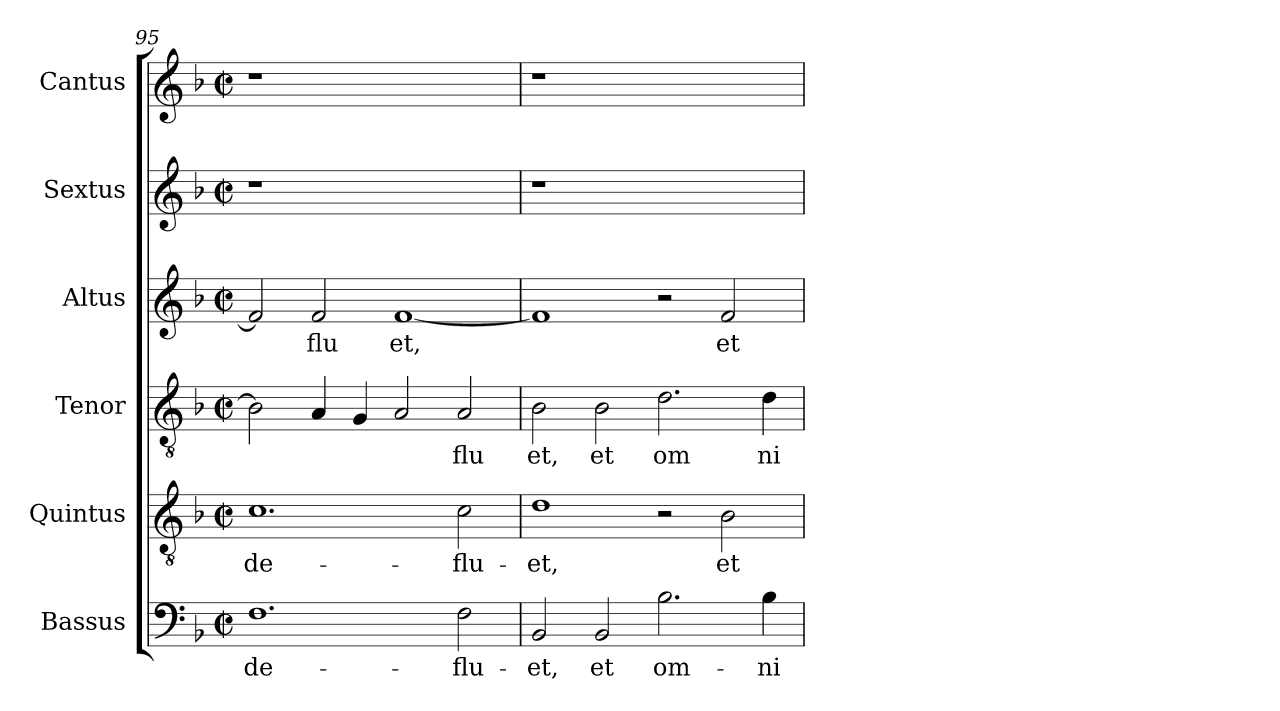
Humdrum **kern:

**kern	**text	**kern	**text	**kern	**text	**kern	**text	**kern	**kern
*part6	*part6	*part5	*part5	*part4	*part4	*part3	*part3	*part2	*part1
*staff6	*staff6	*staff5	*staff5	*staff4	*staff4	*staff3	*staff3	*staff2	*staff1
*I"Bassus	*	*I"Quintus	*	*I"Tenor	*	*I"Altus	*	*I"Sextus	*I"Cantus
*I'B	*	*I'Q	*	*I'T	*	*I'A	*	*I'S	*I'C
*clefF4	*	*clefGv2	*	*clefGv2	*	*clefG2	*	*clefG2	*clefG2
*k[b-]	*	*k[b-]	*	*k[b-]	*	*k[b-]	*	*k[b-]	*k[b-]
*F:	*	*F:	*	*F:	*	*F:	*	*F:	*F:
*M2/2	*	*M2/2	*	*M2/2	*	*M2/2	*	*M2/2	*M2/2
*met(c|)	*	*met(c|)	*	*met(c|)	*	*met(c|)	*	*met(c|)	*met(c|)
=95	=95	=95	=95	=95	=95	=95	=95	=95	=95
!	!LO:LY:b:cj	!	!LO:LY:b:cj	!	!LO:LY:b:cj	!	!LO:LY:b:cj	!	!
1.F	de-	1.c	de-	2B-\]	.	2f/]	.	1r	1r
!	!	!	!	!	!LO:LY:b:cj	!	!LO:LY:b:cj	!	!
.	.	.	.	4A/	.	2f/	flu	.	.
!	!	!	!	!	!LO:LY:b:cj	!	!	!	!
.	.	.	.	4G/	.	.	.	.	.
!	!	!	!	!	!LO:LY:b:cj	!	!LO:LY:b:cj	!	!
.	.	.	.	2A/	.	[<1f	et,	1ryy	1ryy
!	!LO:LY:b:cj	!	!LO:LY:b:cj	!	!LO:LY:b:cj	!	!	!	!
2F\	-flu-	2c\	-flu-	2A/	flu	.	.	.	.
=96	=96	=96	=96	=96	=96	=96	=96	=96	=96
!	!LO:LY:b:cj	!	!LO:LY:b:cj	!	!LO:LY:b:cj	!	!LO:LY:b:cj	!	!
2BB-/	-et,	1d	-et,	2B-\	et,	1f]	.	1r	1r
!	!LO:LY:b:cj	!	!	!	!LO:LY:b:cj	!	!	!	!
2BB-/	et	.	.	2B-\	et	.	.	.	.
!	!LO:LY:b:cj	!	!	!	!LO:LY:b:cj	!	!	!	!
2.B-\	om-	2r	.	2.d\	om	2r	.	1ryy	1ryy
!	!	!	!LO:LY:b:cj	!	!	!	!LO:LY:b:cj	!	!
.	.	2B-\	et	.	.	2f/	et	.	.
!	!LO:LY:b:cj	!	!	!	!LO:LY:b:cj	!	!	!	!
4B-\	-ni-	.	.	4d\	ni	.	.	.	.
=	=	=	=	=	=	=	=	=	=
*-	*-	*-	*-	*-	*-	*-	*-	*-	*-
